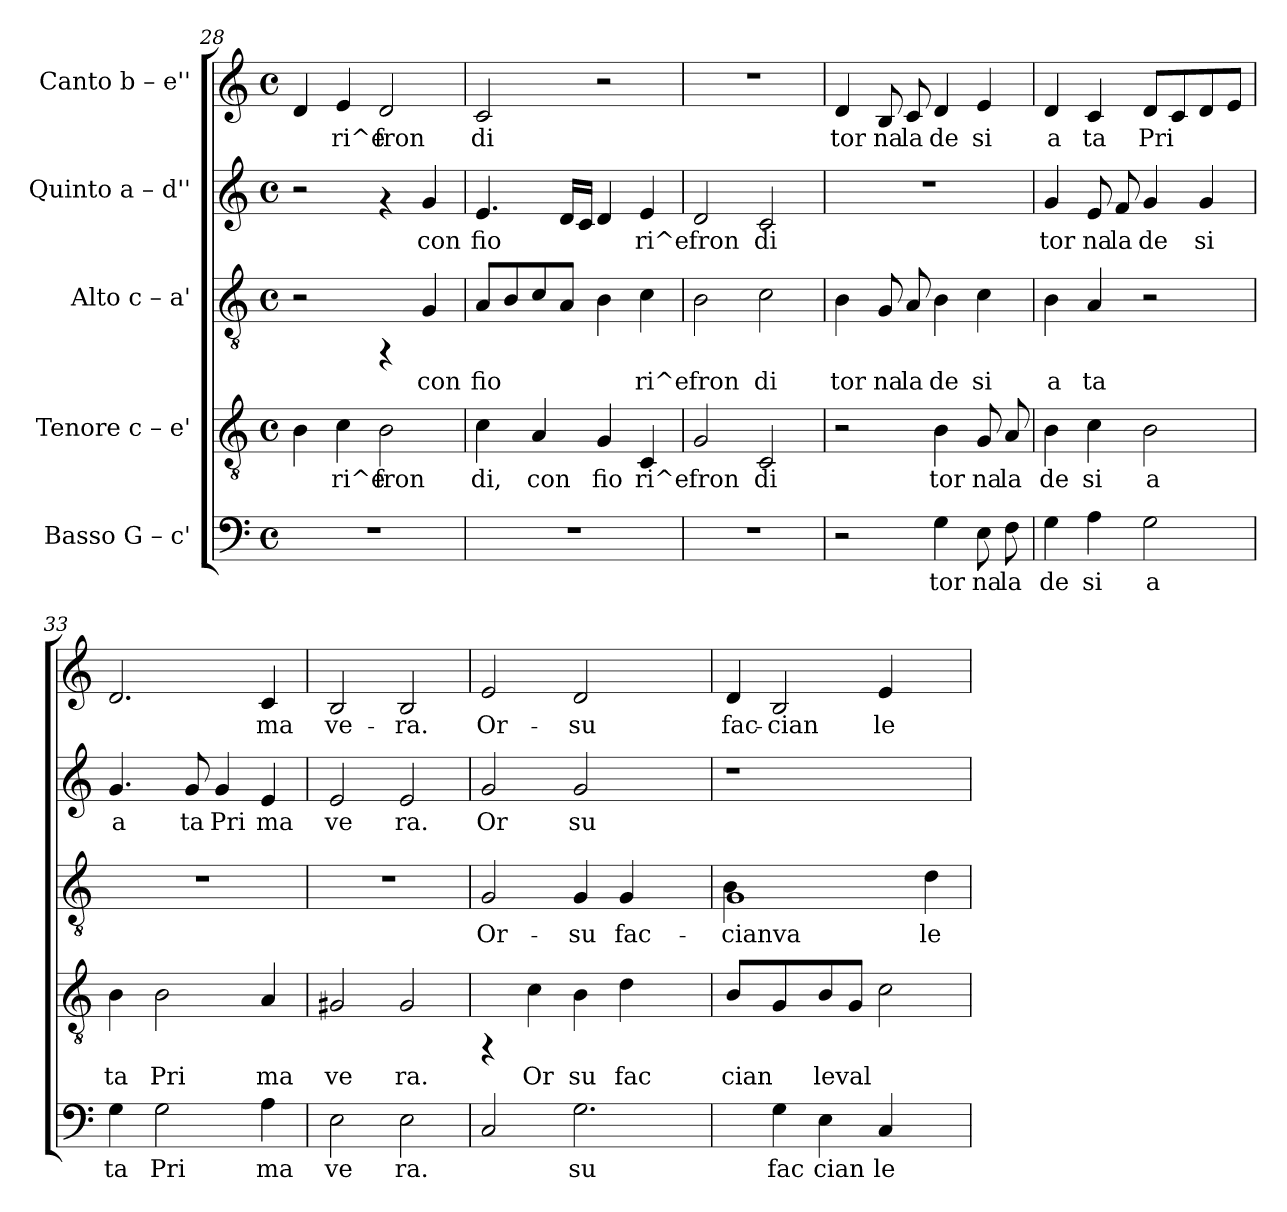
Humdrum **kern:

**kern	**text	**kern	**text	**kern	**text	**kern	**text	**kern	**text
*part5	*part5	*part4	*part4	*part3	*part3	*part2	*part2	*part1	*part1
*staff5	*staff5	*staff4	*staff4	*staff3	*staff3	*staff2	*staff2	*staff1	*staff1
*I"Basso  G – c'	*	*I"Tenore  c – e'	*	*I"Alto  c – a'	*	*I"Quinto  a – d''	*	*I"Canto  b – e''	*
!!LO:PB:g=z
*clefF4	*	*clefGv2	*	*clefGv2	*	*clefG2	*	*clefG2	*
*k[]	*	*k[]	*	*k[]	*	*k[]	*	*k[]	*
*C:	*	*C:	*	*C:	*	*C:	*	*C:	*
*M4/4	*	*M4/4	*	*M4/4	*	*M4/4	*	*M4/4	*
*met(c)	*	*met(c)	*	*met(c)	*	*met(c)	*	*met(c)	*
=28	=28	=28	=28	=28	=28	=28	=28	=28	=28
!	!	!	!LO:LY:b:rj	!	!	!	!	!	!LO:LY:b:rj
1r	.	4B\	--	2r	.	2r	.	4d/	--
!	!	!	!LO:LY:b:rj	!	!	!	!	!	!LO:LY:b:rj
.	.	4c\	-ri^e	.	.	.	.	4e/	-ri^e
!	!	!	!LO:LY:b:rj	!	!	!	!	!	!LO:LY:b:rj
.	.	2B\	fron	4rFF	.	4rf	.	2d/	fron
!	!	!	!	!	!LO:LY:b:rj	!	!LO:LY:b:rj	!	!
.	.	.	.	4G/	con	4g/	con	.	.
=29	=29	=29	=29	=29	=29	=29	=29	=29	=29
!	!	!	!LO:LY:b:rj	!	!LO:LY:b:rj	!	!LO:LY:b:rj	!	!LO:LY:b:rj
1r	.	4c\	di,	8A/L	fio	4.e/	fio	2c/	di
!	!	!	!	!	!LO:LY:b:rj	!	!	!	!
.	.	.	.	8B/	.	.	.	.	.
!	!	!	!LO:LY:b:rj	!	!LO:LY:b:rj	!	!	!	!
.	.	4A/	con	8c/	.	.	.	.	.
!	!	!	!	!	!LO:LY:b:rj	!	!LO:LY:b:rj	!	!
.	.	.	.	8A/J	.	16d/L	.	.	.
!	!	!	!	!	!	!	!LO:LY:b:rj	!	!
.	.	.	.	.	.	16c/J	.	.	.
!	!	!	!LO:LY:b:rj	!	!LO:LY:b:rj	!	!LO:LY:b:rj	!	!
.	.	4G/	fio	4B\	.	4d/	.	2r	.
!	!	!	!LO:LY:b:rj	!	!LO:LY:b:rj	!	!LO:LY:b:rj	!	!
.	.	4C/	ri^e	4c\	ri^e	4e/	ri^e	.	.
=30	=30	=30	=30	=30	=30	=30	=30	=30	=30
!	!	!	!LO:LY:b:rj	!	!LO:LY:b:rj	!	!LO:LY:b:rj	!	!
1r	.	2G/	fron	2B\	fron	2d/	fron	1r	.
!	!	!	!LO:LY:b:rj	!	!LO:LY:b:rj	!	!LO:LY:b:rj	!	!
.	.	2C/	di	2c\	di	2c/	di	.	.
=31	=31	=31	=31	=31	=31	=31	=31	=31	=31
!	!	!	!	!	!LO:LY:b:rj	!	!	!	!LO:LY:b:rj
2r	.	2r	.	4B\	tor	1r	.	4d/	tor
!	!	!	!	!	!LO:LY:b:rj	!	!	!	!LO:LY:b:rj
.	.	.	.	8G/	na	.	.	8B/	na
!	!	!	!	!	!LO:LY:b:rj	!	!	!	!LO:LY:b:rj
.	.	.	.	8A/	la	.	.	8c/	la
!	!LO:LY:b:rj	!	!LO:LY:b:rj	!	!LO:LY:b:rj	!	!	!	!LO:LY:b:rj
4G\	tor	4B\	tor	4B\	de	.	.	4d/	de
!	!LO:LY:b:rj	!	!LO:LY:b:rj	!	!LO:LY:b:rj	!	!	!	!LO:LY:b:rj
8E\	na	8G/	na	4c\	si	.	.	4e/	si
!	!LO:LY:b:rj	!	!LO:LY:b:rj	!	!	!	!	!	!
8F\	la	8A/	la	.	.	.	.	.	.
=32	=32	=32	=32	=32	=32	=32	=32	=32	=32
!	!LO:LY:b:rj	!	!LO:LY:b:rj	!	!LO:LY:b:rj	!	!LO:LY:b:rj	!	!LO:LY:b:rj
4G\	de	4B\	de	4B\	a	4g/	tor	4d/	a
!	!LO:LY:b:rj	!	!LO:LY:b:rj	!	!LO:LY:b:rj	!	!LO:LY:b:rj	!	!LO:LY:b:rj
4A\	si	4c\	si	4A/	ta	8e/	na	4c/	ta
!	!	!	!	!	!	!	!LO:LY:b:rj	!	!
.	.	.	.	.	.	8f/	la	.	.
!	!LO:LY:b:rj	!	!LO:LY:b:rj	!	!	!	!LO:LY:b:rj	!	!LO:LY:b:rj
2G\	a	2B\	a	2r	.	4g/	de	8d/L	Pri
!	!	!	!	!	!	!	!	!	!LO:LY:b:rj
.	.	.	.	.	.	.	.	8c/	.
!	!	!	!	!	!	!	!LO:LY:b:rj	!	!LO:LY:b:rj
.	.	.	.	.	.	4g/	si	8d/	.
!	!	!	!	!	!	!	!	!	!LO:LY:b:rj
.	.	.	.	.	.	.	.	8e/J	.
=33	=33	=33	=33	=33	=33	=33	=33	=33	=33
!	!LO:LY:b:rj	!	!LO:LY:b:rj	!	!	!	!LO:LY:b:rj	!	!LO:LY:b:rj
4G\	ta	4B\	ta	1r	.	4.g/	a	2.d/	.
!	!LO:LY:b:rj	!	!LO:LY:b:rj	!	!	!	!	!	!
2G\	Pri	2B\	Pri	.	.	.	.	.	.
!	!	!	!	!	!	!	!LO:LY:b:rj	!	!
.	.	.	.	.	.	8g/	ta	.	.
!	!	!	!	!	!	!	!LO:LY:b:rj	!	!
.	.	.	.	.	.	4g/	Pri	.	.
!	!LO:LY:b:rj	!	!LO:LY:b:rj	!	!	!	!LO:LY:b:rj	!	!LO:LY:b:rj
4A\	ma	4A/	ma	.	.	4e/	ma	4c/	ma
!!LO:PB:g=z
=34	=34	=34	=34	=34	=34	=34	=34	=34	=34
!	!LO:LY:b:rj	!	!LO:LY:b:rj	!	!	!	!LO:LY:b:rj	!	!LO:LY:b:rj
2E\	ve	2G#X/	ve	1r	.	2e/	ve	2B/	ve-
!	!LO:LY:b:rj	!	!LO:LY:b:rj	!	!	!	!LO:LY:b:rj	!	!LO:LY:b:rj
2E\	ra.	2G#/	ra.	.	.	2e/	ra.	2B/	-ra.
=35	=35	=35	=35	=35	=35	=35	=35	=35	=35
!	!	!	!	!	!LO:LY:b:rj	!	!LO:LY:b:rj	!	!LO:LY:b:rj
2C/	.	4rFF	.	2G/	Or-	2g/	Or	2e/	Or-
!	!	!	!LO:LY:b:rj	!	!	!	!	!	!
.	.	4c\	Or	.	.	.	.	.	.
!	!LO:LY:b:rj	!	!LO:LY:b:rj	!	!LO:LY:b:rj	!	!LO:LY:b:rj	!	!LO:LY:b:rj
2.G\	su	4B\	su	4G/	-su	2g/	su	2d/	-su
!	!	!	!LO:LY:b:rj	!	!LO:LY:b:rj	!	!	!	!
.	.	4d\	fac	4G/	fac-	.	.	.	.
.	.	4ryy	.	4ryy	.	4ryy	.	4ryy	.
=36	=36	=36	=36	=36	=36	=36	=36	=36	=36
!	!	!	!LO:LY:b:rj	!	!LO:LY:b:rj	!	!	!	!LO:LY:b:rj
*	*	*	*	*^	*	*	*	*	*
4ryy	.	4B\	cian	1G	4B\	-cianva	1r	.	4d/	fac-
!	!LO:LY:b:rj	!	!	!	!	!	!	!	!	!LO:LY:b:rj
4G\	fac	4G/	.	.	1ryy	.	.	.	2B/	-cian
!	!LO:LY:b:rj	!	!LO:LY:b:rj	!	!	!	!	!	!	!
4E\	cian	8B/	leval	.	.	.	.	.	.	.
!	!	!	!LO:LY:b:rj	!	!	!	!	!	!	!
.	.	8G/J	.	.	.	.	.	.	.	.
!	!LO:LY:b:rj	!	!	!	!	!	!	!	!	!LO:LY:b:rj
4C/	le	2c\	.	.	.	.	.	.	4e/	le
!	!	!	!	!	!	!LO:LY:b:rj	!	!	!	!
4ryy	.	.	.	4d\	.	le	4ryy	.	4ryy	.
*	*	*	*	*v	*v	*	*	*	*	*
=	=	=	=	=	=	=	=	=	=
*-	*-	*-	*-	*-	*-	*-	*-	*-	*-
